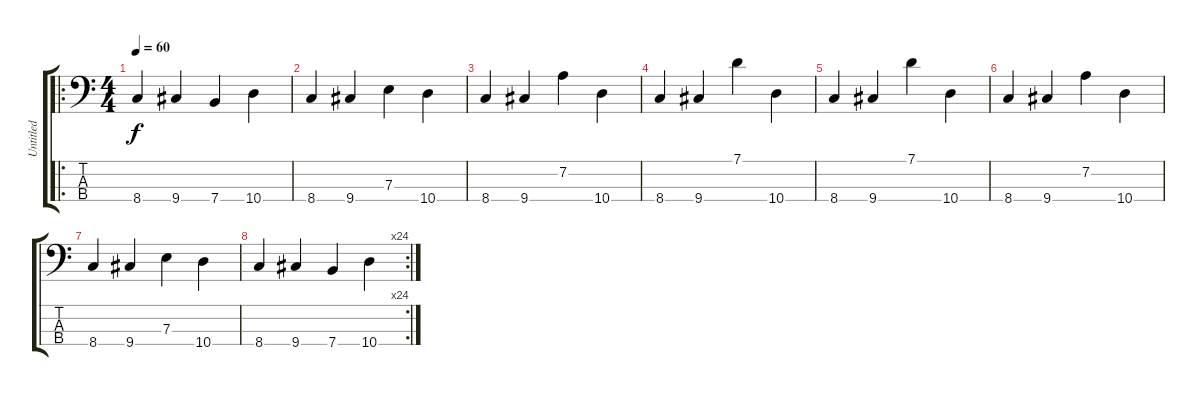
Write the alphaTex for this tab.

\track ("Untitled" "Untitled") {instrument electricbassfinger}
\staff {score tabs}
\tuning (G2 D2 A1 E1) {hide}
\ro
\ts (4 4)
\tempo 60
\clef f4
\ks c
8.4.4{dy f instrument electricbassfinger} 9.4.4 7.4.4 10.4.4 |
8.4.4 9.4.4 7.3.4 10.4.4 |
8.4.4 9.4.4 7.2.4 10.4.4 |
8.4.4 9.4.4 7.1.4 10.4.4 |
8.4.4 9.4.4 7.1.4 10.4.4 |
8.4.4 9.4.4 7.2.4 10.4.4 |
8.4.4 9.4.4 7.3.4 10.4.4 |
\rc 24
8.4.4 9.4.4 7.4.4 10.4.4
